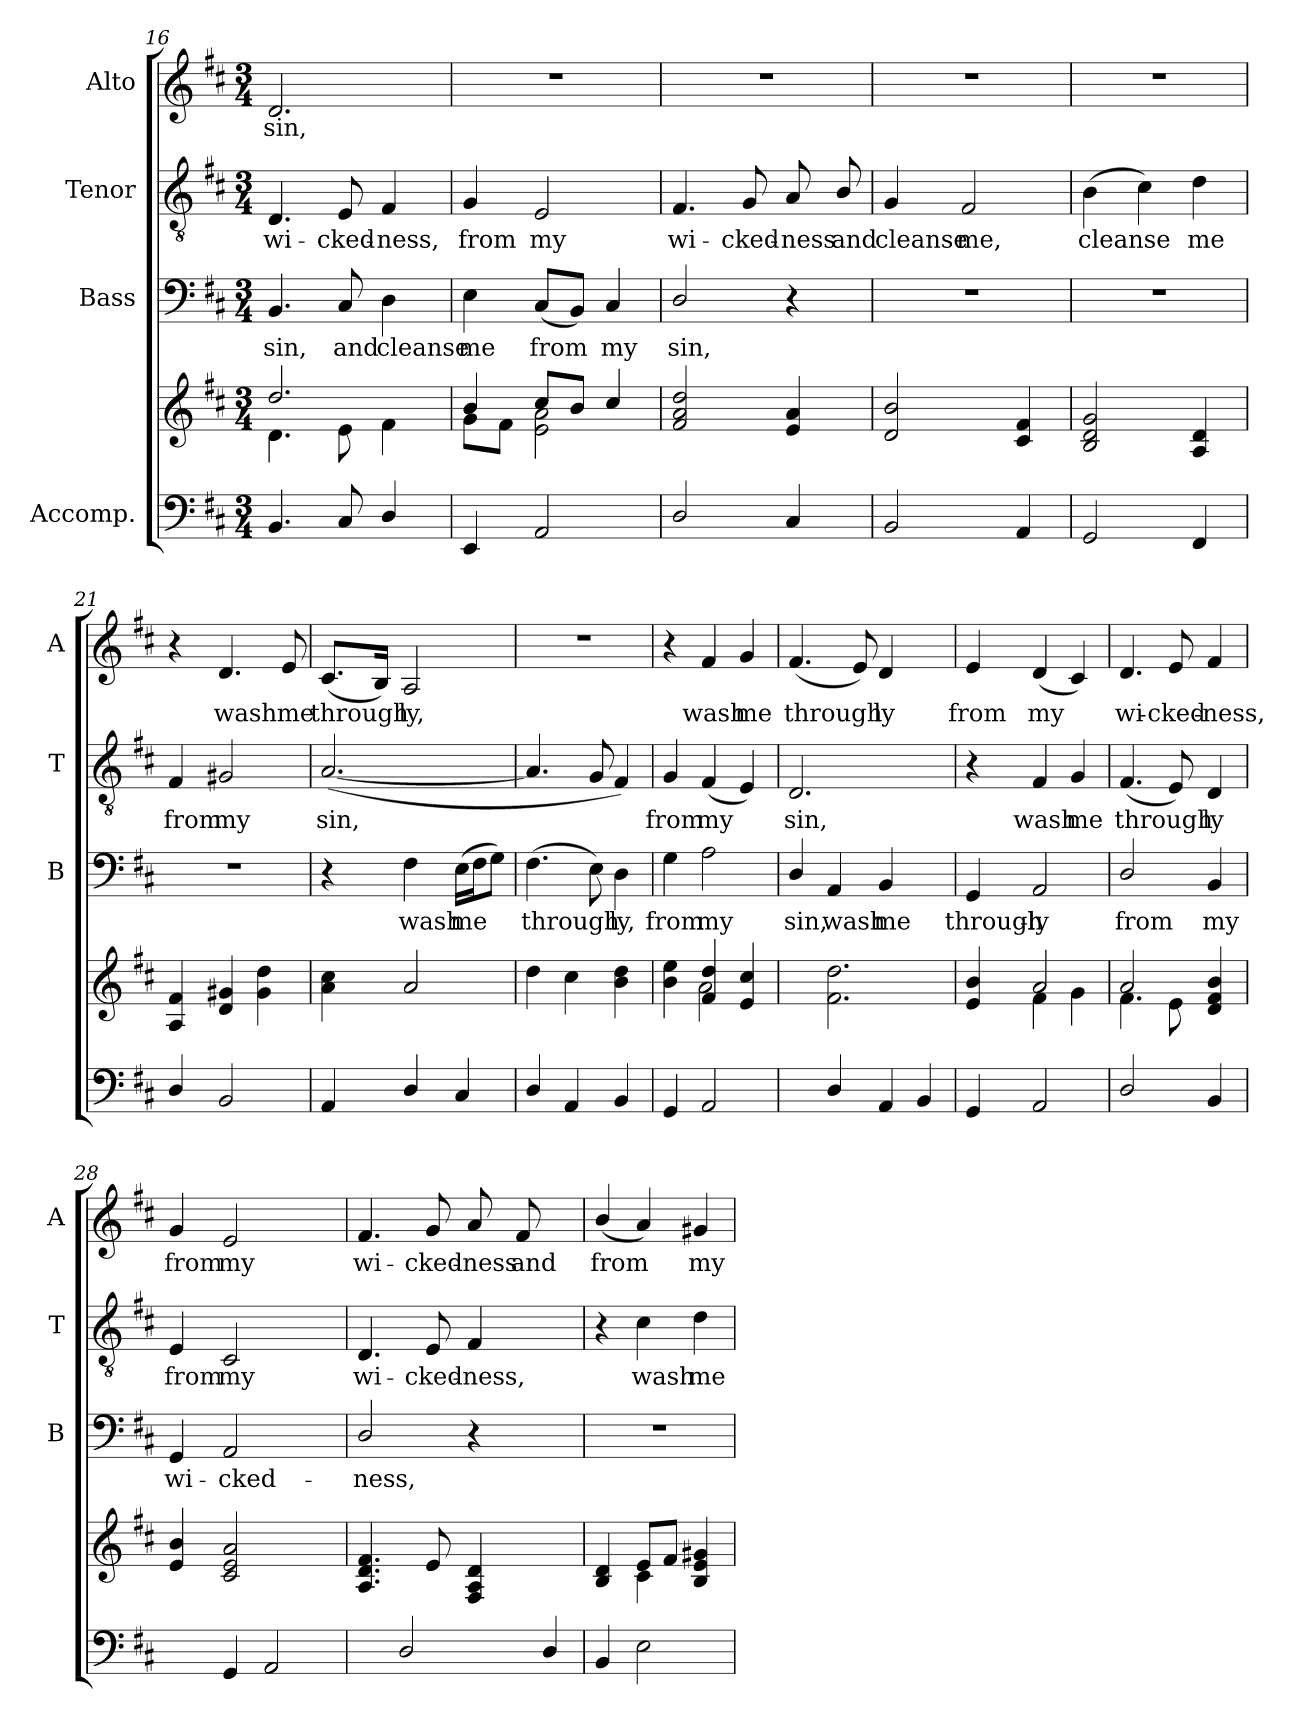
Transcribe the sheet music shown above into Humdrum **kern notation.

**kern	**kern	**kern	**text	**kern	**text	**kern	**text
*part4	*part4	*part3	*part3	*part2	*part2	*part1	*part1
*staff5	*staff4	*staff3	*staff3	*staff2	*staff2	*staff1	*staff1
*I"Accomp.	*	*I"Bass	*	*I"Tenor	*	*I"Alto	*
*	*	*I'B	*	*I'T	*	*I'A	*
*clefF4	*clefG2	*clefF4	*	*clefGv2	*	*clefG2	*
*k[f#c#]	*k[f#c#]	*k[f#c#]	*	*k[f#c#]	*	*k[f#c#]	*
*D:	*D:	*D:	*	*D:	*	*D:	*
*M3/4	*M3/4	*M3/4	*	*M3/4	*	*M3/4	*
=16	=16	=16	=16	=16	=16	=16	=16
*	*^	*	*	*	*	*	*
!	!	!	!	!LO:LY:b	!	!LO:LY:b	!	!LO:LY:b
4.BB/	2.dd/	4.d\	4.BB/	sin,	4.D/	wi-	2.d/	sin,
!	!	!	!	!LO:LY:b	!	!LO:LY:b	!	!
8C#/	.	8e\	8C#/	and	8E/	-cked-	.	.
!	!	!	!	!LO:LY:b	!	!LO:LY:b	!	!
4D/	.	4f#\	4D\	cleanse	4F#/	-ness,	.	.
=17	=17	=17	=17	=17	=17	=17	=17	=17
!	!	!	!	!LO:LY:b	!	!LO:LY:b	!	!
4EE/	4b/	8g\L	4E\	me	4G/	from	2.r	.
.	.	8f#\J	.	.	.	.	.	.
!	!	!	!	!LO:LY:b	!	!LO:LY:b	!	!
2AA/	8cc#/L	2e\ 2a\	(<8C#/L	from	2E/	my	.	.
.	8b/J	.	8BB/J)	.	.	.	.	.
!	!	!	!	!LO:LY:b	!	!	!	!
.	4cc#/	.	4C#/	my	.	.	.	.
*	*v	*v	*	*	*	*	*	*
!!LO:PB:g=z
=18	=18	=18	=18	=18	=18	=18	=18
!	!	!	!LO:LY:b	!	!LO:LY:b	!	!
2D/	2f#/ 2a/ 2dd/	2D/	sin,	4.F#/	wi-	2.r	.
!	!	!	!	!	!LO:LY:b	!	!
.	.	.	.	8G/	-cked-	.	.
!	!	!	!	!	!LO:LY:b	!	!
4C#/	4e/ 4a/	4r	.	8A/	-ness	.	.
!	!	!	!	!	!LO:LY:b	!	!
.	.	.	.	8B/	and	.	.
=19	=19	=19	=19	=19	=19	=19	=19
!	!	!	!	!	!LO:LY:b	!	!
2BB/	2d/ 2b/	2.r	.	4G/	cleanse	2.r	.
!	!	!	!	!	!LO:LY:b	!	!
.	.	.	.	2F#/	me,	.	.
4AA/	4c#/ 4f#/	.	.	.	.	.	.
=20	=20	=20	=20	=20	=20	=20	=20
!	!	!	!	!	!LO:LY:b	!	!
2GG/	2B/ 2d/ 2g/	2.r	.	(>4B\	cleanse	2.r	.
.	.	.	.	4c#\)	.	.	.
!	!	!	!	!	!LO:LY:b	!	!
4FF#/	4A/ 4d/	.	.	4d\	me	.	.
=21	=21	=21	=21	=21	=21	=21	=21
!	!	!	!	!	!LO:LY:b	!	!
4D/	4A/ 4f#/	2.r	.	4F#/	from	4r	.
!	!	!	!	!	!LO:LY:b	!	!LO:LY:b
2BB/	4d/ 4g#X/	.	.	2G#X/	my	4.d/	wash
.	4g#\ 4dd\	.	.	.	.	.	.
!	!	!	!	!	!	!	!LO:LY:b
.	.	.	.	.	.	8e/	me
=22	=22	=22	=22	=22	=22	=22	=22
!	!	!	!	!	!LO:LY:b	!	!LO:LY:b
4AA/	4a\ 4cc#\	4r	.	(<[2.A/	sin,	(<8.c#/L	through­
.	.	.	.	.	.	16B/Jk)	.
!	!	!	!LO:LY:b	!	!	!	!LO:LY:b
4D/	2a/	4F#\	wash	.	.	2A/	ly,
!	!	!	!LO:LY:b	!	!	!	!
4C#/	.	(>16E\LL	me	.	.	.	.
.	.	16F#\J	.	.	.	.	.
.	.	8G\J)	.	.	.	.	.
=23	=23	=23	=23	=23	=23	=23	=23
!	!	!	!LO:LY:b	!	!	!	!
4D/	4dd\	(>4.F#\	through­	4.A/]	.	2.r	.
4AA/	4cc#\	.	.	.	.	.	.
.	.	8E\)	.	8G/	.	.	.
!	!	!	!LO:LY:b	!	!	!	!
4BB/	4b\ 4dd\	4D\	ly,	4F#/)	.	.	.
!!LO:LB:g=z
=24	=24	=24	=24	=24	=24	=24	=24
*	*^	*	*	*	*	*	*
!	!	!	!	!LO:LY:b	!	!LO:LY:b	!	!
4GG/	4ryy	4b\ 4ee\	4G\	from	4G/	from	4r	.
!	!	!	!	!LO:LY:b	!	!LO:LY:b	!	!LO:LY:b
2AA/	4f#/ 4dd/	2a\	2A\	my	(<4F#/	my	4f#/	wash
!	!	!	!	!	!	!	!	!LO:LY:b
.	4e/ 4cc#/	.	.	.	4E/)	.	4g/	me
=25	=25	=25	=25	=25	=25	=25	=25	=25
!	!LO:N:vis=1	!	!	!LO:LY:b	!	!LO:LY:b	!	!LO:LY:b
4ryy	2.ryy	4ryy	4D/	sin,	2.D/	sin,	(<4.f#/	through­
!	!	!	!	!LO:LY:b	!	!	!	!
4D/	.	2.f#\ 2.dd\	4AA/	wash	.	.	.	.
.	.	.	.	.	.	.	8e/)	.
!	!	!	!	!LO:LY:b	!	!	!	!LO:LY:b
4AA/	.	.	4BB/	me	.	.	4d/	ly
4BB/	4ryy	.	4ryy	.	4ryy	.	4ryy	.
=26	=26	=26	=26	=26	=26	=26	=26	=26
!	!	!	!	!LO:LY:b	!	!	!	!LO:LY:b
4GG/	4e/ 4b/	4ryy	4GG/	through-	4r	.	4e/	from
!	!	!	!	!LO:LY:b	!	!LO:LY:b	!	!LO:LY:b
2AA/	2a/	4f#\	2AA/	-ly	4F#/	wash	(<4d/	my
!	!	!	!	!	!	!LO:LY:b	!	!
.	.	4g\	.	.	4G/	me	4c#/)	.
=27	=27	=27	=27	=27	=27	=27	=27	=27
!	!	!	!	!LO:LY:b	!	!LO:LY:b	!	!LO:LY:b
2D/	2a/	4.f#\	2D/	from	(<4.F#/	through­	4.d/	wi-
!	!	!	!	!	!	!	!	!LO:LY:b
.	.	8e\	.	.	8E/)	.	8e/	-cked-
!	!	!	!	!LO:LY:b	!	!LO:LY:b	!	!LO:LY:b
4BB/	4d/ 4f#/ 4b/	4ryy	4BB/	my	4D/	ly	4f#/	-ness,
=28	=28	=28	=28	=28	=28	=28	=28	=28
!	!	!LO:N:vis=1	!	!LO:LY:b	!	!LO:LY:b	!	!LO:LY:b
4ryy	4e/ 4b/	2.ryy	4GG/	wi-	4E/	from	4g/	from
!	!	!	!	!LO:LY:b	!	!LO:LY:b	!	!LO:LY:b
4GG/	2c#/ 2e/ 2a/	.	2AA/	-cked-	2C#/	my	2e/	my
2AA/	.	.	.	.	.	.	.	.
.	4ryy	4ryy	4ryy	.	4ryy	.	4ryy	.
=29	=29	=29	=29	=29	=29	=29	=29	=29
!	!	!LO:N:vis=1	!	!LO:LY:b	!	!LO:LY:b	!	!LO:LY:b
4ryy	4.A/ 4.d/ 4.f#/	2.ryy	2D/	-ness,	4.D/	wi-	4.f#/	wi-
2D/	.	.	.	.	.	.	.	.
!	!	!	!	!	!	!LO:LY:b	!	!LO:LY:b
.	8e/	.	.	.	8E/	-cked-	8g/	-cked-
!	!	!	!	!	!	!LO:LY:b	!	!LO:LY:b
.	4F#/ 4A/ 4d/	.	4r	.	4F#/	-ness,	8a/	-ness
!	!	!	!	!	!	!	!	!LO:LY:b
.	.	.	.	.	.	.	8f#/	and
4D/	4ryy	4ryy	4ryy	.	4ryy	.	4ryy	.
!!LO:LB:g=z
=30	=30	=30	=30	=30	=30	=30	=30	=30
!	!	!	!	!	!	!	!	!LO:LY:b
4BB/	4B/ 4d/	4ryy	2.r	.	4r	.	(<4b/	from
!	!	!	!	!	!	!LO:LY:b	!	!
2E\	8e/L	4c#\	.	.	4c#\	wash	4a/)	.
.	8f#/J	.	.	.	.	.	.	.
!	!	!	!	!	!	!LO:LY:b	!	!LO:LY:b
.	4B/ 4e/ 4g#X/	4ryy	.	.	4d\	me	4g#X/	my
*	*v	*v	*	*	*	*	*	*
=	=	=	=	=	=	=	=
*-	*-	*-	*-	*-	*-	*-	*-
